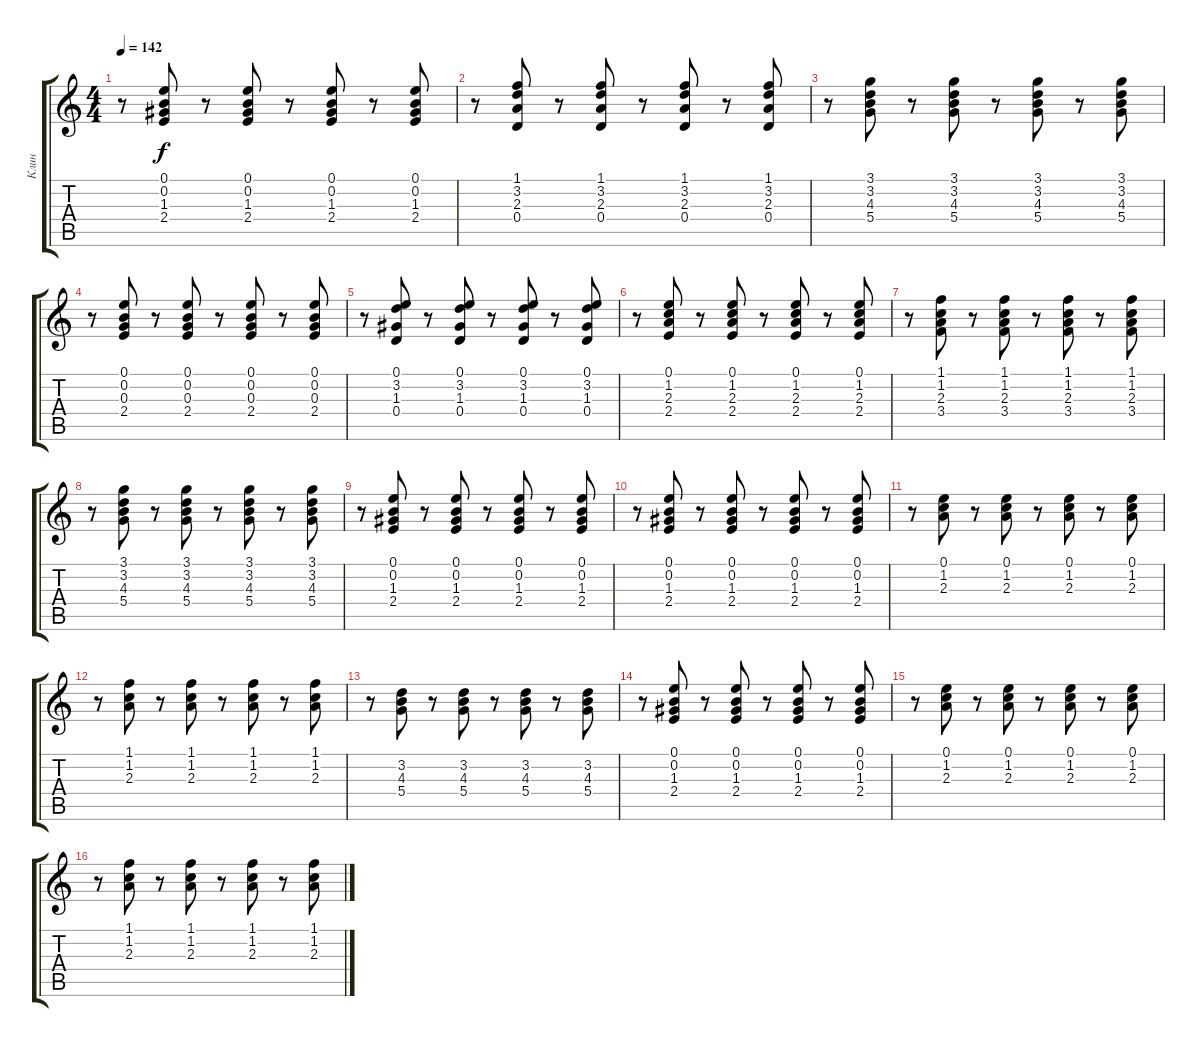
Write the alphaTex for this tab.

\track ("Клин" "Клин") {instrument electricguitarclean}
\staff {score tabs}
\tuning (E4 B3 G3 D3 A2 E2) {hide}
\ts (4 4)
\tempo 142
\clef g2
\ks c
r.8{dy f} (0.1 0.2 1.3 2.4).8 r.8 (0.1 0.2 1.3 2.4).8 r.8 (0.1 0.2 1.3 2.4).8 r.8 (0.1 0.2 1.3 2.4).8 |
r.8 (1.1 3.2 2.3 0.4).8 r.8 (1.1 3.2 2.3 0.4).8 r.8 (1.1 3.2 2.3 0.4).8 r.8 (1.1 3.2 2.3 0.4).8 |
r.8 (3.1 3.2 4.3 5.4).8 r.8 (3.1 3.2 4.3 5.4).8 r.8 (3.1 3.2 4.3 5.4).8 r.8 (3.1 3.2 4.3 5.4).8 |
r.8 (0.1 0.2 0.3 2.4).8 r.8 (0.1 0.2 0.3 2.4).8 r.8 (0.1 0.2 0.3 2.4).8 r.8 (0.1 0.2 0.3 2.4).8 |
r.8 (0.1 3.2 1.3 0.4).8 r.8 (0.1 3.2 1.3 0.4).8 r.8 (0.1 3.2 1.3 0.4).8 r.8 (0.1 3.2 1.3 0.4).8 |
r.8 (0.1 1.2 2.3 2.4).8 r.8 (0.1 1.2 2.3 2.4).8 r.8 (0.1 1.2 2.3 2.4).8 r.8 (0.1 1.2 2.3 2.4).8 |
r.8 (1.1 1.2 2.3 3.4).8 r.8 (1.1 1.2 2.3 3.4).8 r.8 (1.1 1.2 2.3 3.4).8 r.8 (1.1 1.2 2.3 3.4).8 |
r.8 (3.1 3.2 4.3 5.4).8 r.8 (3.1 3.2 4.3 5.4).8 r.8 (3.1 3.2 4.3 5.4).8 r.8 (3.1 3.2 4.3 5.4).8 |
r.8 (0.1 0.2 1.3 2.4).8 r.8 (0.1 0.2 1.3 2.4).8 r.8 (0.1 0.2 1.3 2.4).8 r.8 (0.1 0.2 1.3 2.4).8 |
r.8 (0.1 0.2 1.3 2.4).8 r.8 (0.1 0.2 1.3 2.4).8 r.8 (0.1 0.2 1.3 2.4).8 r.8 (0.1 0.2 1.3 2.4).8 |
r.8 (0.1 1.2 2.3).8 r.8 (0.1 1.2 2.3).8 r.8 (0.1 1.2 2.3).8 r.8 (0.1 1.2 2.3).8 |
r.8 (1.1 1.2 2.3).8 r.8 (1.1 1.2 2.3).8 r.8 (1.1 1.2 2.3).8 r.8 (1.1 1.2 2.3).8 |
r.8 (3.2 4.3 5.4).8 r.8 (3.2 4.3 5.4).8 r.8 (3.2 4.3 5.4).8 r.8 (3.2 4.3 5.4).8 |
r.8 (0.1 0.2 1.3 2.4).8 r.8 (0.1 0.2 1.3 2.4).8 r.8 (0.1 0.2 1.3 2.4).8 r.8 (0.1 0.2 1.3 2.4).8 |
r.8 (0.1 1.2 2.3).8 r.8 (0.1 1.2 2.3).8 r.8 (0.1 1.2 2.3).8 r.8 (0.1 1.2 2.3).8 |
r.8 (1.1 1.2 2.3).8 r.8 (1.1 1.2 2.3).8 r.8 (1.1 1.2 2.3).8 r.8 (1.1 1.2 2.3).8
